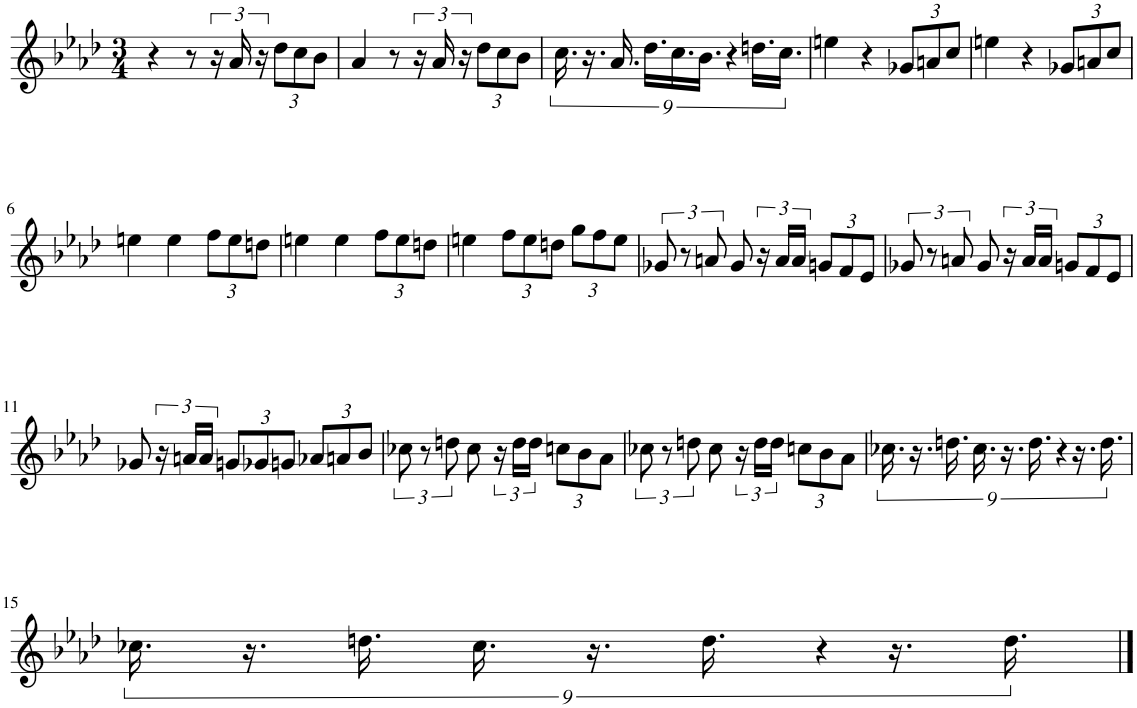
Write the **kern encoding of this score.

**kern
*part1
*staff1
*I"Oboe
*I'Ob.
*clefG2
*k[b-e-a-d-]
*M3/4
=1
4r
8r
24r
24a-/
24r
*Xbrackettup
12dd-\L
12cc\
12b-\J
=2
4a-/
8r
*brackettup
24r
24a-/
24r
*Xbrackettup
12dd-\L
12cc\
12b-\J
=3
*brackettup
18.cc\
18.r
18.a-/
18.dd-\LL
18.cc\
18.b-\JJ
4r
18.ddn\LL
18.cc\JJ
=4
4een\
4r
*Xbrackettup
12g-X/L
12an/
12cc/J
=5
4een\
4r
12g-X/L
12an/
12cc/J
!!LO:LB:g=z
=6
4een\
4ee\
12ff\L
12ee\
12ddn\J
=7
4een\
4ee\
12ff\L
12ee\
12ddn\J
=8
4een\
12ff\L
12ee\
12ddn\J
12gg\L
12ff\
12ee\J
=9
*brackettup
12g-X/
12r
12an/
8g-/
24r
24a/LL
24a/JJ
*Xbrackettup
12gn/L
12f/
12e-/J
=10
*brackettup
12g-X/
12r
12an/
8g-/
24r
24a/LL
24a/JJ
*Xbrackettup
12gn/L
12f/
12e-/J
!!LO:LB:g=z
=11
8g-X/
*brackettup
24r
24an/LL
24a/JJ
*Xbrackettup
12gn/L
12g-X/
12gn/J
12a-X/L
12an/
12b-/J
=12
*brackettup
12cc-X\
12r
12ddn\
8cc-\
24r
24dd\LL
24dd\JJ
*Xbrackettup
12ccn\L
12b-\
12a-\J
=13
*brackettup
12cc-X\
12r
12ddn\
8cc-\
24r
24dd\LL
24dd\JJ
*Xbrackettup
12ccn\L
12b-\
12a-\J
=14
*brackettup
18.cc-X\
18.r
18.ddn\
18.cc-\
18.r
18.dd\
4r
18.r
18.dd\
!!LO:LB:g=z
=15
18.cc-X\
18.r
18.ddn\
18.cc-\
18.r
18.dd\
4r
18.r
18.dd\
==
*-
